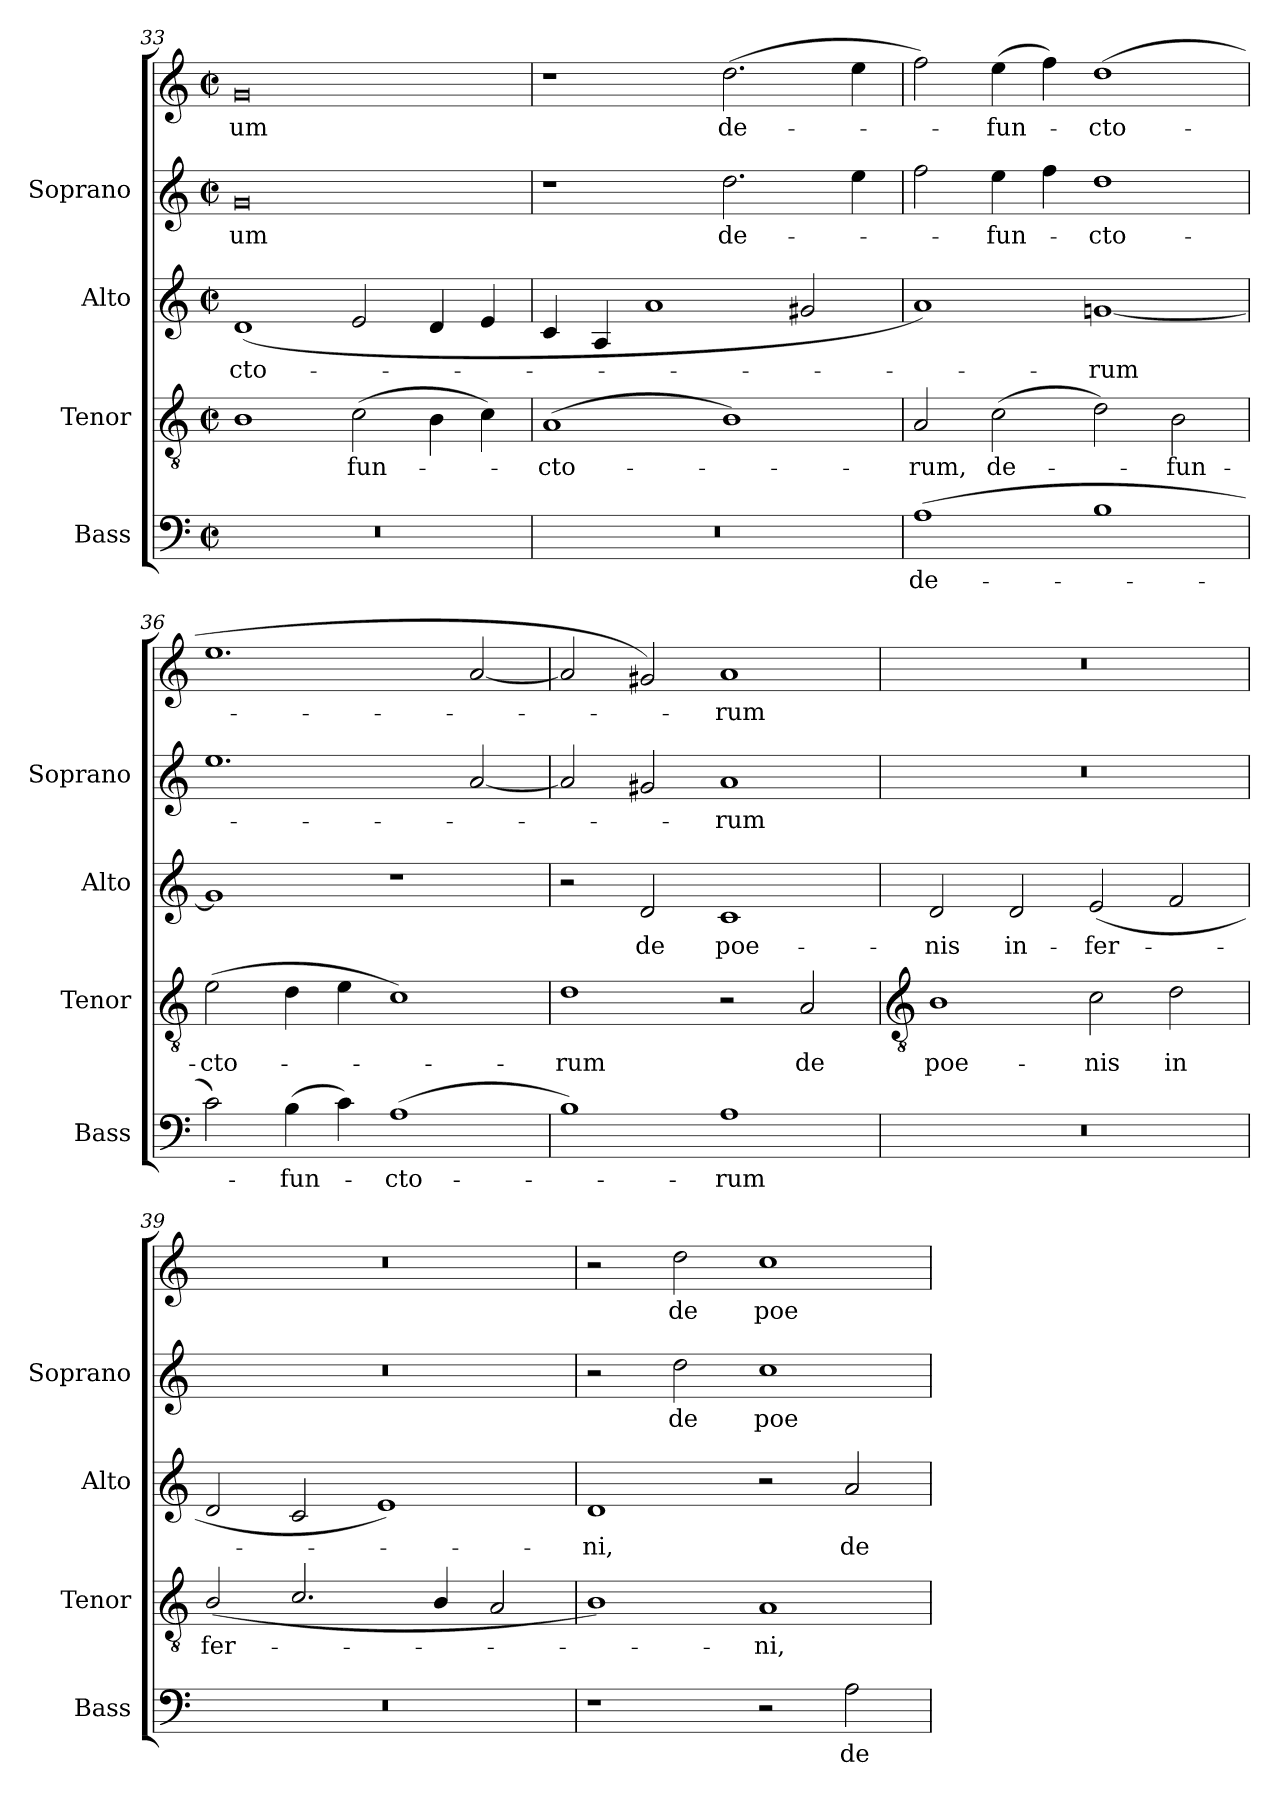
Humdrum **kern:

**kern	**text	**kern	**text	**kern	**text	**kern	**text	**kern	**text
*part4	*part4	*part3	*part3	*part2	*part2	*part1	*part1	*part1	*part1
*staff5	*staff5	*staff4	*staff4	*staff3	*staff3	*staff2	*staff2	*staff1	*staff1
*I"Bass	*	*I"Tenor	*	*I"Alto	*	*I"Soprano	*	*	*
*I'Bass	*	*I'Tenor	*	*I'Alto	*	*I'Soprano	*	*	*
*clefF4	*	*clefGv2	*	*clefG2	*	*	*	*clefG2	*
*k[]	*	*k[]	*	*k[]	*	*k[]	*	*k[]	*
*C:	*	*C:	*	*C:	*	*C:	*	*C:	*
*M4/2	*	*M4/2	*	*M4/2	*	*M4/2	*	*M4/2	*
*met(c|)	*	*met(c|)	*	*met(c|)	*	*met(c|)	*	*met(c|)	*
=33	=33	=33	=33	=33	=33	=33	=33	=33	=33
!	!	!	!	!	!LO:LY:b	!	!LO:LY:b	!	!LO:LY:b
0r	.	1B	.	(<1d	cto-	0g	-um	0g	-um
!	!	!	!LO:LY:b	!	!	!	!	!	!
.	.	(>2c	fun-	2e	.	.	.	.	.
.	.	4B	.	4d	.	.	.	.	.
.	.	4c)	.	4e	.	.	.	.	.
=34	=34	=34	=34	=34	=34	=34	=34	=34	=34
!	!	!	!LO:LY:b	!	!	!	!	!	!
0r	.	(<1A	cto-	4c	.	1r	.	1r	.
.	.	.	.	4A	.	.	.	.	.
.	.	.	.	1a	.	.	.	.	.
!	!	!	!	!	!	!	!LO:LY:b	!	!LO:LY:b
.	.	1B)	.	.	.	2.dd	de-	(>2.dd	de-
.	.	.	.	2g#X	.	.	.	.	.
.	.	.	.	.	.	4ee	.	4ee	.
=35	=35	=35	=35	=35	=35	=35	=35	=35	=35
!	!LO:LY:b	!	!LO:LY:b	!	!	!	!	!	!
(>1A	de-	2A	rum,	1a)	.	2ff	.	2ff)	.
!	!	!	!LO:LY:b	!	!	!	!LO:LY:b	!	!LO:LY:b
.	.	(>2c	de-	.	.	4ee	fun-	(>4ee	fun-
.	.	.	.	.	.	4ff	.	4ff)	.
!	!	!	!	!	!LO:LY:b	!	!LO:LY:b	!	!LO:LY:b
1B	.	2d)	.	[1gn	rum	1dd	cto-	(<1dd	cto-
!	!	!	!LO:LY:b	!	!	!	!	!	!
.	.	2B	fun-	.	.	.	.	.	.
=36	=36	=36	=36	=36	=36	=36	=36	=36	=36
!	!	!	!LO:LY:b	!	!	!	!	!	!
2c)	.	(>2e	-cto-	1g]	.	1.ee	.	1.ee	.
!	!LO:LY:b	!	!	!	!	!	!	!	!
(>4B	fun-	4d	.	.	.	.	.	.	.
4c)	.	4e	.	.	.	.	.	.	.
!	!LO:LY:b	!	!	!	!	!	!	!	!
(>1A	cto-	1c)	.	1r	.	.	.	.	.
.	.	.	.	.	.	[2a	.	[2a	.
=37	=37	=37	=37	=37	=37	=37	=37	=37	=37
!	!	!	!LO:LY:b	!	!	!	!	!	!
1B)	.	1d	rum	2r	.	2a]	.	2a]	.
!	!	!	!	!	!LO:LY:b	!	!	!	!
.	.	.	.	2d	de	2g#X	.	2g#X)	.
!	!LO:LY:b	!	!	!	!LO:LY:b	!	!LO:LY:b	!	!LO:LY:b
1A	rum	2r	.	1c	poe-	1a	rum	1a	rum
!	!	!	!LO:LY:b	!	!	!	!	!	!
.	.	2A	de	.	.	.	.	.	.
!!LO:LB:g=z
=38	=38	=38	=38	=38	=38	=38	=38	=38	=38
*	*	*clefGv2	*	*	*	*	*	*	*
!	!	!	!LO:LY:b	!	!LO:LY:b	!	!	!	!
0r	.	1B	poe-	2d	-nis	0r	.	0r	.
!	!	!	!	!	!LO:LY:b	!	!	!	!
.	.	.	.	2d	in-	.	.	.	.
!	!	!	!LO:LY:b	!	!LO:LY:b	!	!	!	!
.	.	2c	-nis	(<2e	-fer-	.	.	.	.
!	!	!	!LO:LY:b	!	!	!	!	!	!
.	.	2d	in	2f	.	.	.	.	.
=39	=39	=39	=39	=39	=39	=39	=39	=39	=39
!	!	!	!LO:LY:b	!	!	!	!	!	!
0r	.	(<2B/	fer-	2d	.	0r	.	0r	.
.	.	2.c/	.	2c	.	.	.	.	.
.	.	.	.	1e)	.	.	.	.	.
.	.	4B/	.	.	.	.	.	.	.
.	.	2A/	.	.	.	.	.	.	.
=40	=40	=40	=40	=40	=40	=40	=40	=40	=40
!	!	!	!	!	!LO:LY:b	!	!	!	!
1r	.	1B/)	.	1d	ni,	2r	.	2r	.
!	!	!	!	!	!	!	!LO:LY:b	!	!LO:LY:b
.	.	.	.	.	.	2dd	de	2dd	de
!	!	!	!LO:LY:b	!	!	!	!LO:LY:b	!	!LO:LY:b
2r	.	1A	ni,	2r	.	1cc	poe-	1cc	poe-
!	!LO:LY:b	!	!	!	!LO:LY:b	!	!	!	!
2A	de	.	.	2a	de	.	.	.	.
=	=	=	=	=	=	=	=	=	=
*-	*-	*-	*-	*-	*-	*-	*-	*-	*-
